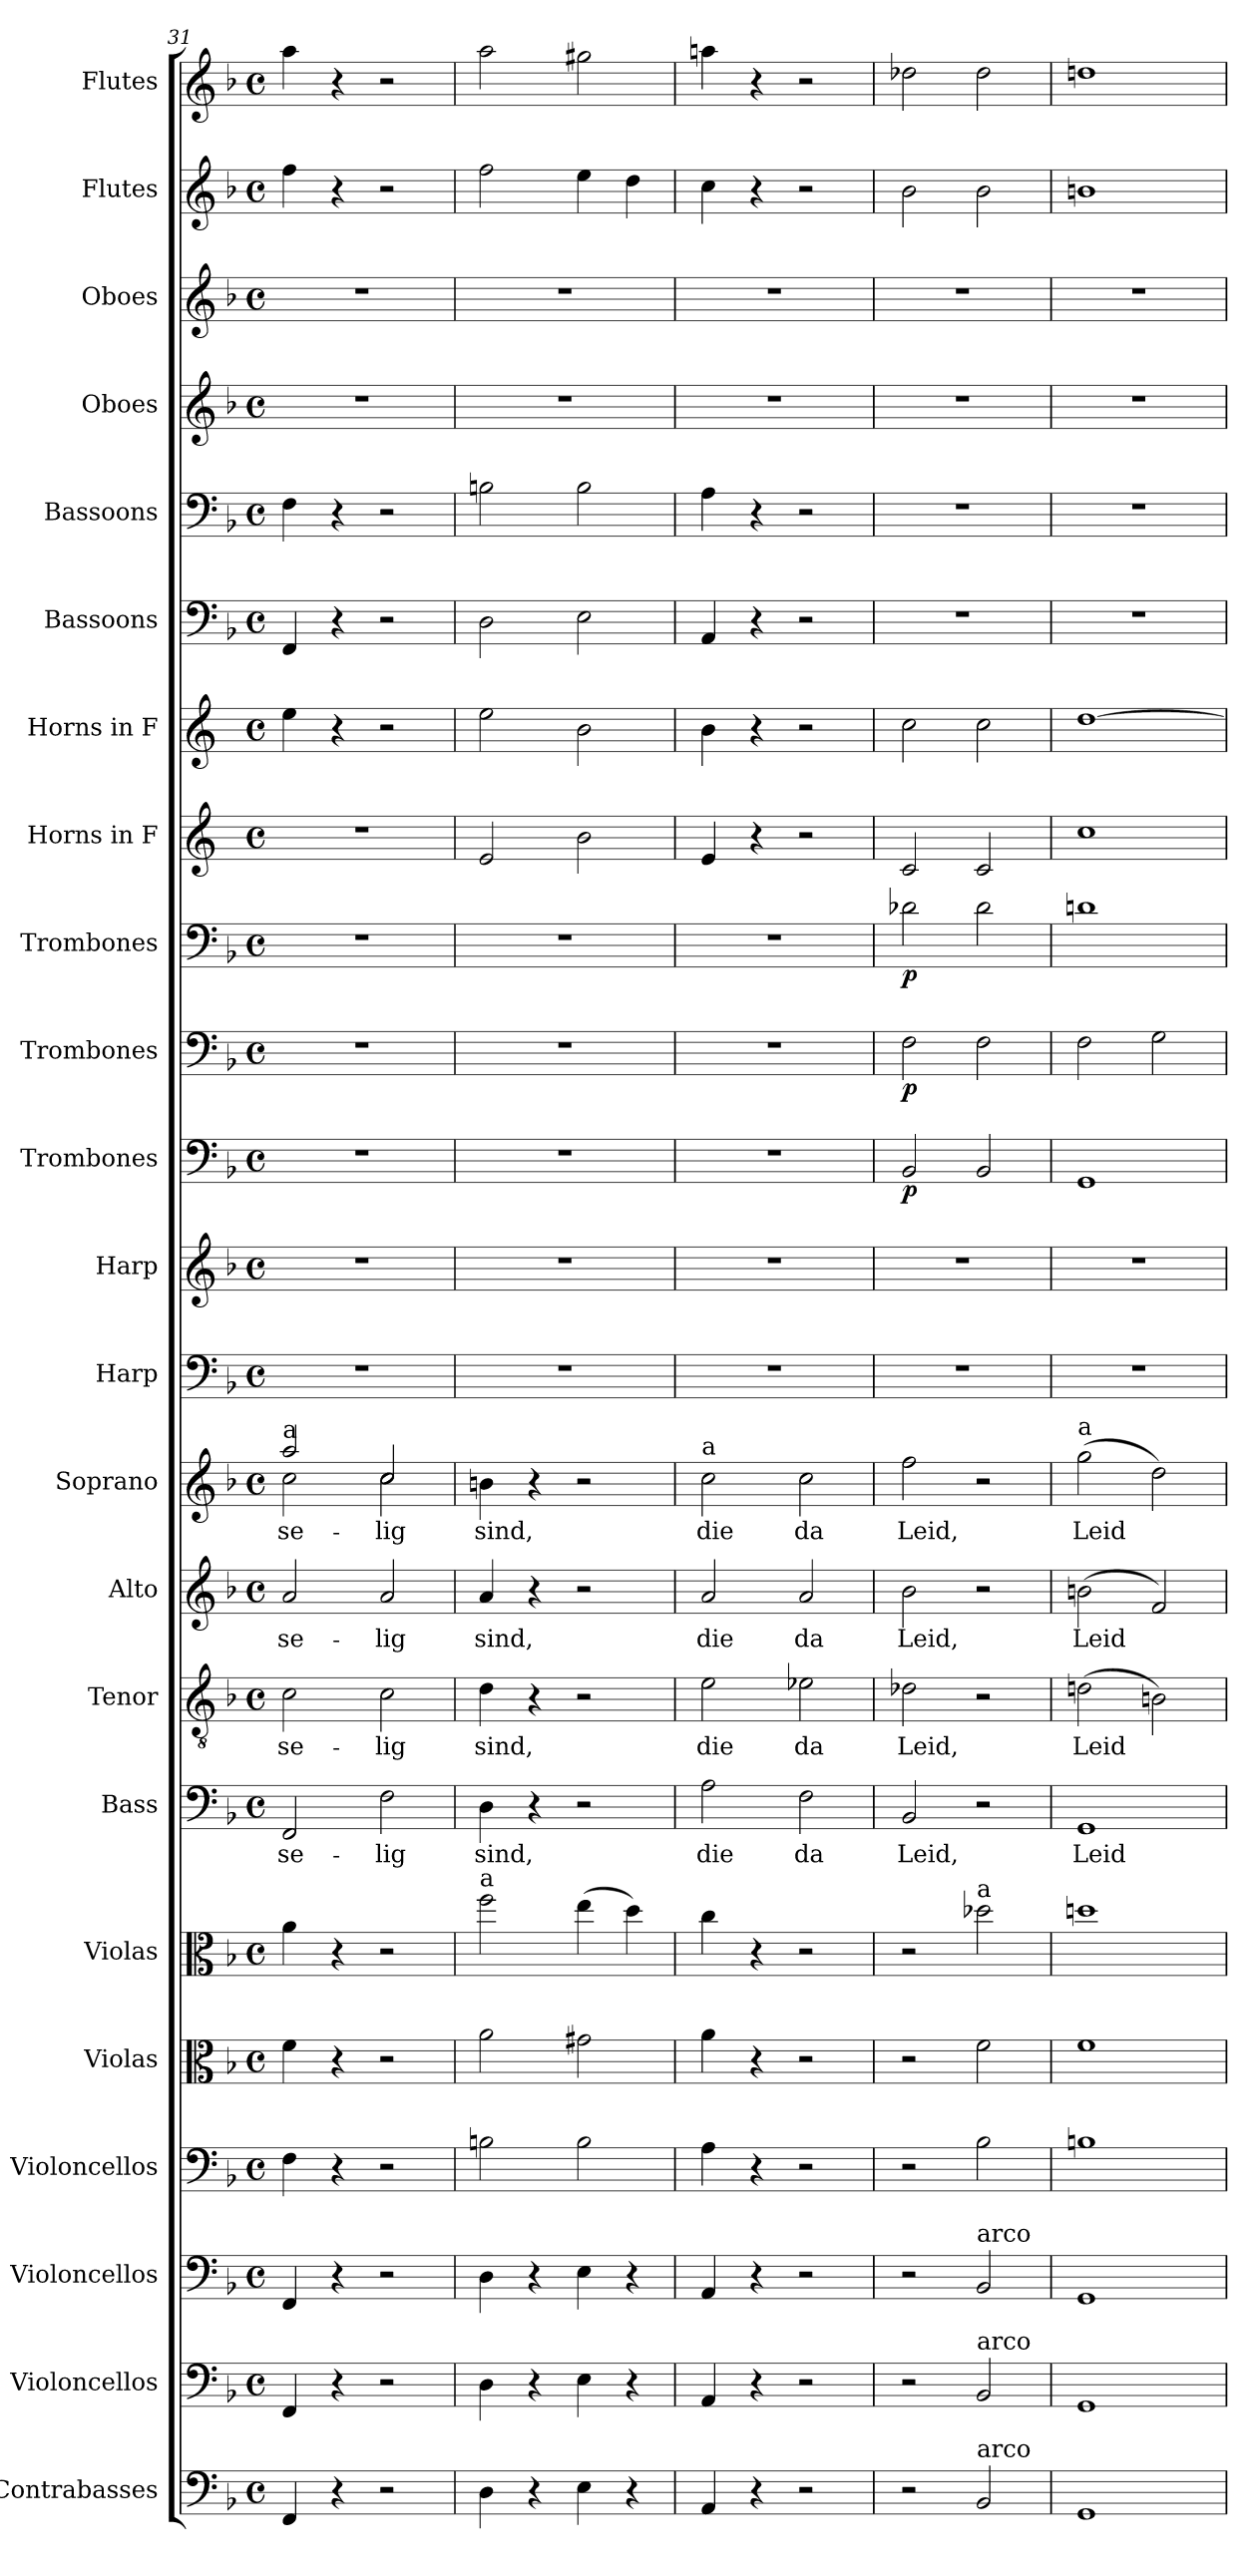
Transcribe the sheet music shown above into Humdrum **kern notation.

**kern	**kern	**kern	**kern	**kern	**kern	**kern	**text	**kern	**text	**kern	**text	**kern	**text	**kern	**kern	**kern	**dynam	**kern	**dynam	**kern	**dynam	**kern	**kern	**kern	**kern	**kern	**kern	**kern	**kern
*part23	*part22	*part21	*part20	*part19	*part18	*part17	*part17	*part16	*part16	*part15	*part15	*part14	*part14	*part13	*part12	*part11	*part11	*part10	*part10	*part9	*part9	*part8	*part7	*part6	*part5	*part4	*part3	*part2	*part1
*staff23	*staff22	*staff21	*staff20	*staff19	*staff18	*staff17	*staff17	*staff16	*staff16	*staff15	*staff15	*staff14	*staff14	*staff13	*staff12	*staff11	*staff11	*staff10	*staff10	*staff9	*staff9	*staff8	*staff7	*staff6	*staff5	*staff4	*staff3	*staff2	*staff1
*I"Contrabasses	*I"Violoncellos	*I"Violoncellos	*I"Violoncellos	*I"Violas	*I"Violas	*I"Bass	*	*I"Tenor	*	*I"Alto	*	*I"Soprano	*	*I"Harp	*I"Harp	*I"Trombones	*	*I"Trombones	*	*I"Trombones	*	*I"Horns in F	*I"Horns in F	*I"Bassoons	*I"Bassoons	*I"Oboes	*I"Oboes	*I"Flutes	*I"Flutes
*I'Cb	*I'Vc	*I'Vc	*I'Vc	*I'Vla	*I'Vla	*I'B	*	*I'T	*	*I'A	*	*I'S	*	*I'Hp	*I'Hp	*I'Tbn	*	*I'Tbn	*	*I'Tbn	*	*I'Hn	*I'Hn	*I'Bsn	*I'Bsn	*I'Ob	*I'Ob	*I'Fl	*I'Fl
*clefF4	*clefF4	*clefF4	*clefF4	*clefC3	*clefC3	*clefF4	*	*clefGv2	*	*clefG2	*	*clefG2	*	*clefF4	*clefG2	*clefF4	*	*clefF4	*	*clefF4	*	*clefG2	*clefG2	*clefF4	*clefF4	*clefG2	*clefG2	*clefG2	*clefG2
*ITrd7c12	*	*	*	*	*	*	*	*	*	*	*	*	*	*	*	*	*	*	*	*	*	*ITrd4c7	*ITrd4c7	*	*	*	*	*	*
*k[b-]	*k[b-]	*k[b-]	*k[b-]	*k[b-]	*k[b-]	*k[b-]	*	*k[b-]	*	*k[b-]	*	*k[b-]	*	*k[b-]	*k[b-]	*k[b-]	*	*k[b-]	*	*k[b-]	*	*k[b-]	*k[b-]	*k[b-]	*k[b-]	*k[b-]	*k[b-]	*k[b-]	*k[b-]
*M4/4	*M4/4	*M4/4	*M4/4	*M4/4	*M4/4	*M4/4	*	*M4/4	*	*M4/4	*	*M4/4	*	*M4/4	*M4/4	*M4/4	*	*M4/4	*	*M4/4	*	*M4/4	*M4/4	*M4/4	*M4/4	*M4/4	*M4/4	*M4/4	*M4/4
*met(c)	*met(c)	*met(c)	*met(c)	*met(c)	*met(c)	*met(c)	*	*met(c)	*	*met(c)	*	*met(c)	*	*met(c)	*met(c)	*met(c)	*	*met(c)	*	*met(c)	*	*met(c)	*met(c)	*met(c)	*met(c)	*met(c)	*met(c)	*met(c)	*met(c)
=31	=31	=31	=31	=31	=31	=31	=31	=31	=31	=31	=31	=31	=31	=31	=31	=31	=31	=31	=31	=31	=31	=31	=31	=31	=31	=31	=31	=31	=31
*	*	*	*	*	*	*	*	*	*	*	*	*^	*	*	*	*	*	*	*	*	*	*	*	*	*	*	*	*	*
!	!	!	!	!	!	!	!	!	!	!	!	!LO:TX:a:t=a	!	!	!	!	!	!	!	!	!	!	!	!	!	!	!	!	!	!
4FFF/	4FF/	4FF/	4F\	4f\	4a\	2FF/	se-	2c\	se-	2a/	se-	2aa/	2cc\	se-	1r	1r	1r	.	1r	.	1r	.	1r	4a\	4FF/	4F\	1r	1r	4ff\	4aa\
4r	4r	4r	4r	4r	4r	.	.	.	.	.	.	.	.	.	.	.	.	.	.	.	.	.	.	4r	4r	4r	.	.	4r	4r
2r	2r	2r	2r	2r	2r	2F\	-lig	2c\	-lig	2a/	-lig	2cc/	2cc\	-lig	.	.	.	.	.	.	.	.	.	2r	2r	2r	.	.	2r	2r
=32	=32	=32	=32	=32	=32	=32	=32	=32	=32	=32	=32	=32	=32	=32	=32	=32	=32	=32	=32	=32	=32	=32	=32	=32	=32	=32	=32	=32	=32	=32
!	!	!	!	!	!LO:TX:a:t=a	!	!	!	!	!	!	!	!	!	!	!	!	!	!	!	!	!	!	!	!	!	!	!	!	!
*	*	*	*	*	*	*	*	*	*	*	*	*v	*v	*	*	*	*	*	*	*	*	*	*	*	*	*	*	*	*	*
4DD\	4D\	4D\	2Bn\	2a\	2ff\	4D\	sind,	4d\	sind,	4a/	sind,	4bn\	sind,	1r	1r	1r	.	1r	.	1r	.	2A/	2a\	2D\	2Bn\	1r	1r	2ff\	2aa\
4r	4r	4r	.	.	.	4r	.	4r	.	4r	.	4r	.	.	.	.	.	.	.	.	.	.	.	.	.	.	.	.	.
4EE\	4E\	4E\	2B\	2g#X\	(4ee\	2r	.	2r	.	2r	.	2r	.	.	.	.	.	.	.	.	.	2e\	2e\	2E\	2B\	.	.	4ee\	2gg#X\
4r	4r	4r	.	.	4dd\)	.	.	.	.	.	.	.	.	.	.	.	.	.	.	.	.	.	.	.	.	.	.	4dd\	.
=33	=33	=33	=33	=33	=33	=33	=33	=33	=33	=33	=33	=33	=33	=33	=33	=33	=33	=33	=33	=33	=33	=33	=33	=33	=33	=33	=33	=33	=33
!	!	!	!	!	!	!	!	!	!	!	!	!LO:TX:a:t=a	!	!	!	!	!	!	!	!	!	!	!	!	!	!	!	!	!
4AAA/	4AA/	4AA/	4A\	4a\	4cc\	2A\	die	2e\	die	2a/	die	2cc\	die	1r	1r	1r	.	1r	.	1r	.	4A/	4e\	4AA/	4A\	1r	1r	4cc\	4aan\
4r	4r	4r	4r	4r	4r	.	.	.	.	.	.	.	.	.	.	.	.	.	.	.	.	4r	4r	4r	4r	.	.	4r	4r
2r	2r	2r	2r	2r	2r	2F\	da	2e-X\	da	2a/	da	2cc\	da	.	.	.	.	.	.	.	.	2r	2r	2r	2r	.	.	2r	2r
=34	=34	=34	=34	=34	=34	=34	=34	=34	=34	=34	=34	=34	=34	=34	=34	=34	=34	=34	=34	=34	=34	=34	=34	=34	=34	=34	=34	=34	=34
!	!	!	!	!	!	!	!	!	!	!	!	!	!	!	!	!	!LO:DY:b	!	!LO:DY:b	!	!LO:DY:b	!	!	!	!	!	!	!	!
2r	2r	2r	2r	2r	2r	2BB-/	Leid,	2d-X\	Leid,	2b-\	Leid,	2ff\	Leid,	1r	1r	2BB-/	p	2F\	p	2d-X\	p	2F/	2f\	1r	1r	1r	1r	2b-\	2dd-X\
!	!	!	!	!	!LO:TX:a:t=a	!	!	!	!	!	!	!	!	!	!	!	!	!	!	!	!	!	!	!	!	!	!	!	!
!	!	!LO:TX:a:t=arco	!	!	!	!	!	!	!	!	!	!	!	!	!	!	!	!	!	!	!	!	!	!	!	!	!	!	!
!	!LO:TX:a:t=arco	!	!	!	!	!	!	!	!	!	!	!	!	!	!	!	!	!	!	!	!	!	!	!	!	!	!	!	!
!LO:TX:a:t=arco	!	!	!	!	!	!	!	!	!	!	!	!	!	!	!	!	!	!	!	!	!	!	!	!	!	!	!	!	!
2BBB-/	2BB-/	2BB-/	2B-\	2f\	2dd-X\	2r	.	2r	.	2r	.	2r	.	.	.	2BB-/	.	2F\	.	2d-\	.	2F/	2f\	.	.	.	.	2b-\	2dd-\
=35	=35	=35	=35	=35	=35	=35	=35	=35	=35	=35	=35	=35	=35	=35	=35	=35	=35	=35	=35	=35	=35	=35	=35	=35	=35	=35	=35	=35	=35
!	!	!	!	!	!	!	!	!	!	!	!	!LO:TX:a:t=a	!	!	!	!	!	!	!	!	!	!	!	!	!	!	!	!	!
1GGG	1GG	1GG	1Bn	1f	1ddn	1GG	Leid	(2dn\	Leid	(2bn\	Leid	(2gg\	Leid	1r	1r	1GG	.	2F\	.	1dn	.	1f	[1g	1r	1r	1r	1r	1bn	1ddn
.	.	.	.	.	.	.	.	2Bn\)	.	2f/)	.	2dd\)	.	.	.	.	.	2G\	.	.	.	.	.	.	.	.	.	.	.
=	=	=	=	=	=	=	=	=	=	=	=	=	=	=	=	=	=	=	=	=	=	=	=	=	=	=	=	=	=
*-	*-	*-	*-	*-	*-	*-	*-	*-	*-	*-	*-	*-	*-	*-	*-	*-	*-	*-	*-	*-	*-	*-	*-	*-	*-	*-	*-	*-	*-
